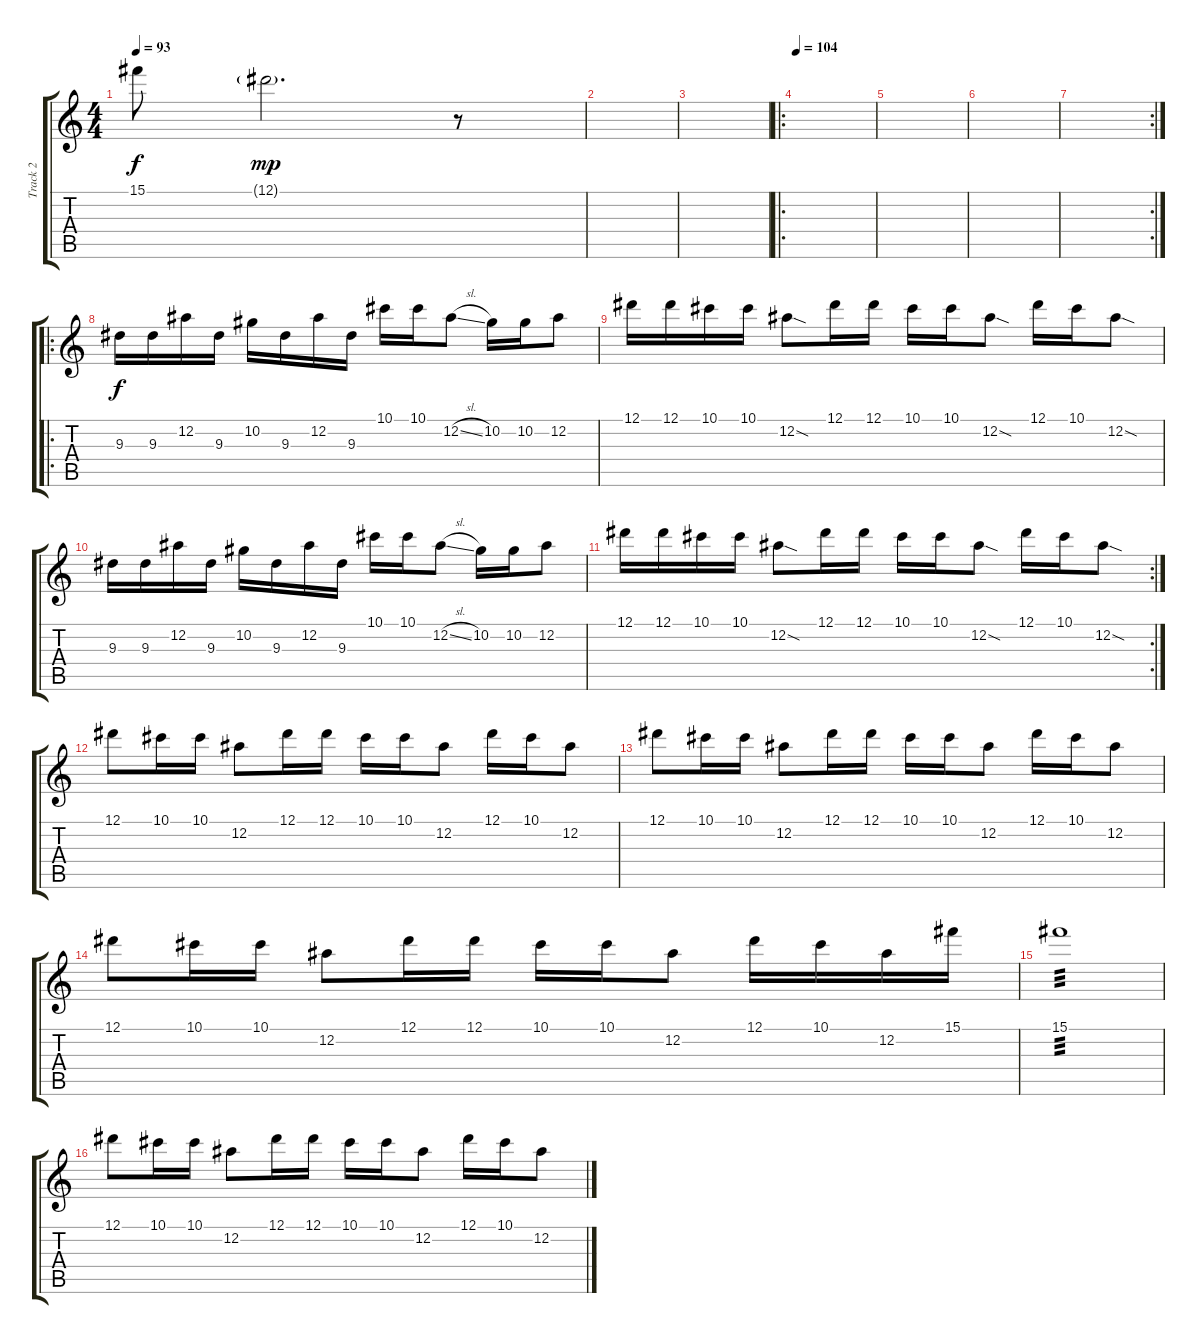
\track ("Track 2" "Track 2") {instrument acousticguitarsteel}
\staff {score tabs}
\tuning (Eb4 Bb3 Gb3 Db3 Ab2 Eb2) {hide}
\ts (4 4)
\tempo 93
\clef g2
\ks c
15.1{t}.8{dy f} 12.1{g}.2{d dy mp} r.8 |
|
|
\ro
\tempo 104
|
|
|
\rc 2
|
\ro
9.3.16{dy f} 9.3.16 12.2.16 9.3.16 10.2.16 9.3.16 12.2.16 9.3.16 10.1.16 10.1.16 12.2{sl}.8 10.2.16 10.2.16 12.2.8 |
12.1.16 12.1.16 10.1.16 10.1.16 12.2{sod}.8 12.1.16 12.1.16 10.1.16 10.1.16 12.2{sod}.8 12.1.16 10.1.16 12.2{sod}.8 |
9.3.16 9.3.16 12.2.16 9.3.16 10.2.16 9.3.16 12.2.16 9.3.16 10.1.16 10.1.16 12.2{sl}.8 10.2.16 10.2.16 12.2.8 |
\rc 2
12.1.16 12.1.16 10.1.16 10.1.16 12.2{sod}.8 12.1.16 12.1.16 10.1.16 10.1.16 12.2{sod}.8 12.1.16 10.1.16 12.2{sod}.8 |
12.1.8 10.1.16 10.1.16 12.2.8 12.1.16 12.1.16 10.1.16 10.1.16 12.2.8 12.1.16 10.1.16 12.2.8 |
12.1.8 10.1.16 10.1.16 12.2.8 12.1.16 12.1.16 10.1.16 10.1.16 12.2.8 12.1.16 10.1.16 12.2.8 |
12.1.8 10.1.16 10.1.16 12.2.8 12.1.16 12.1.16 10.1.16 10.1.16 12.2.8 12.1.16 10.1.16 12.2.16 15.1.16 |
15.1.1{tp 3} |
12.1.8 10.1.16 10.1.16 12.2.8 12.1.16 12.1.16 10.1.16 10.1.16 12.2.8 12.1.16 10.1.16 12.2.8
